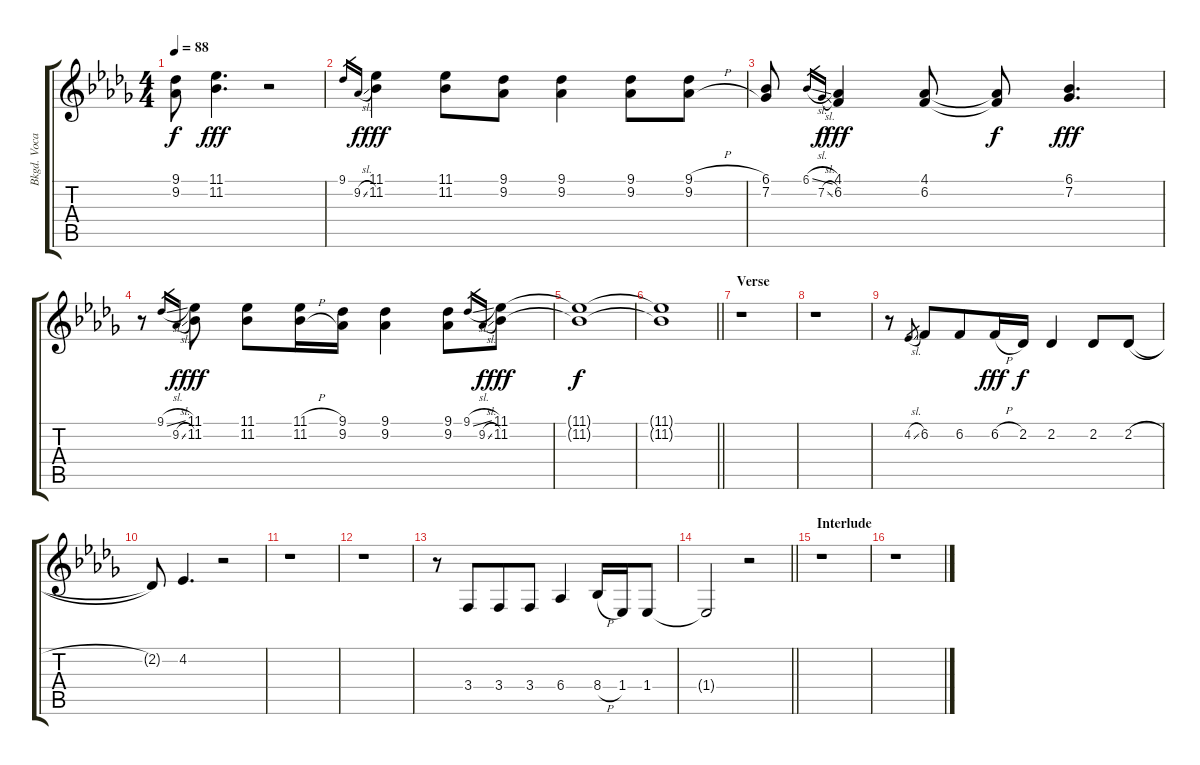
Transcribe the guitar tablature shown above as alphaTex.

\track ("Bkgd. Vocal" "Bkgd. Voca") {instrument lead6voice}
\staff {score tabs}
\tuning (E4 B3 G3 D3 A2 E2) {hide}
\ts (4 4)
\tempo 88
\clef g2
\ks bbminor
(9.1{t} 9.2{t}).8{dy f} (11.1 11.2).4{d dy fff} r.2 |
9.1.16{gr} 9.2{sl}.16{gr dy f} (11.1 11.2).4{dy fff} (11.1 11.2).8 (9.1 9.2).8 (9.1 9.2).4 (9.1 9.2).8 (9.1{h} 9.2{h}).8 |
(6.1 7.2).8 6.1{sl}.16{gr} 7.2{sl}.16{gr dy f} (4.1 6.2).4{dy fff} (4.1 6.2).8 (4.1{t} 6.2{t}).8{dy f} (6.1 7.2).4{d dy fff} |
r.8 9.1{sl}.16{gr} 9.2{sl}.16{gr dy f} (11.1 11.2).8{dy fff} (11.1 11.2).8 (11.1{h} 11.2{h}).16 (9.1 9.2).16 (9.1 9.2).4 (9.1 9.2).8 9.1{sl}.16{gr} 9.2{sl}.16{gr dy f} (11.1 11.2).8{dy fff} |
(11.1{t} 11.2{t}).1{dy f} |
\barLineRight lightlight
(11.1{t} 11.2{t}).1 |
\section ("" "Verse")
r.1 |
r.1 |
r.8 4.2{sl}.8{gr} 6.2.8{beam merge} 6.2.8 6.2{h}.16{dy fff} 2.2.16{dy f} 2.2.4 2.2.8 2.2{h}.8 |
2.2{t}.8 4.2.4{d} r.2 |
r.1 |
r.1 |
r.8 3.4.8{beam merge} 3.4.8 3.4.8 6.4.4 8.4{h}.16 1.4.16 1.4.8 |
\barLineRight lightlight
1.4{t}.2 r.2 |
\section ("" "Interlude")
r.1 |
r.1
